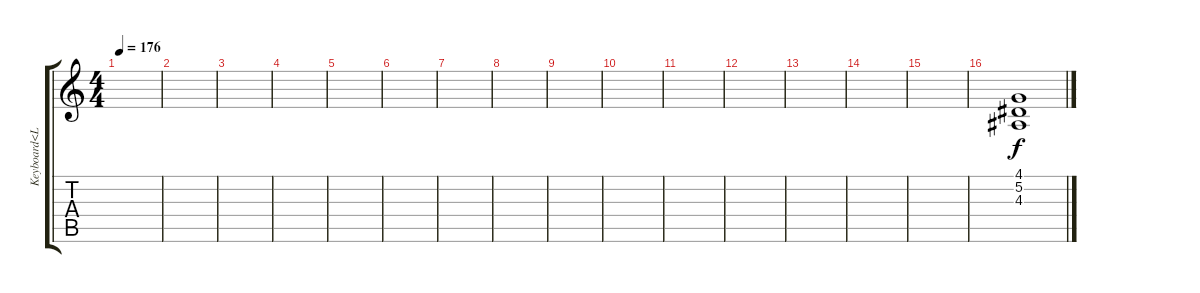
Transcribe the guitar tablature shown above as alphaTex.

\track ("Keyboard<L>" "Keyboard<L") {instrument stringensemble1}
\staff {score tabs}
\tuning (Eb4 Bb3 Gb3 Db3 Ab2 Eb2) {hide}
\ts (4 4)
\tempo 176
\clef g2
\ks c
|
|
|
|
|
|
|
|
|
|
|
|
|
|
|
(4.1 5.2 4.3).1{instrument trombone}
